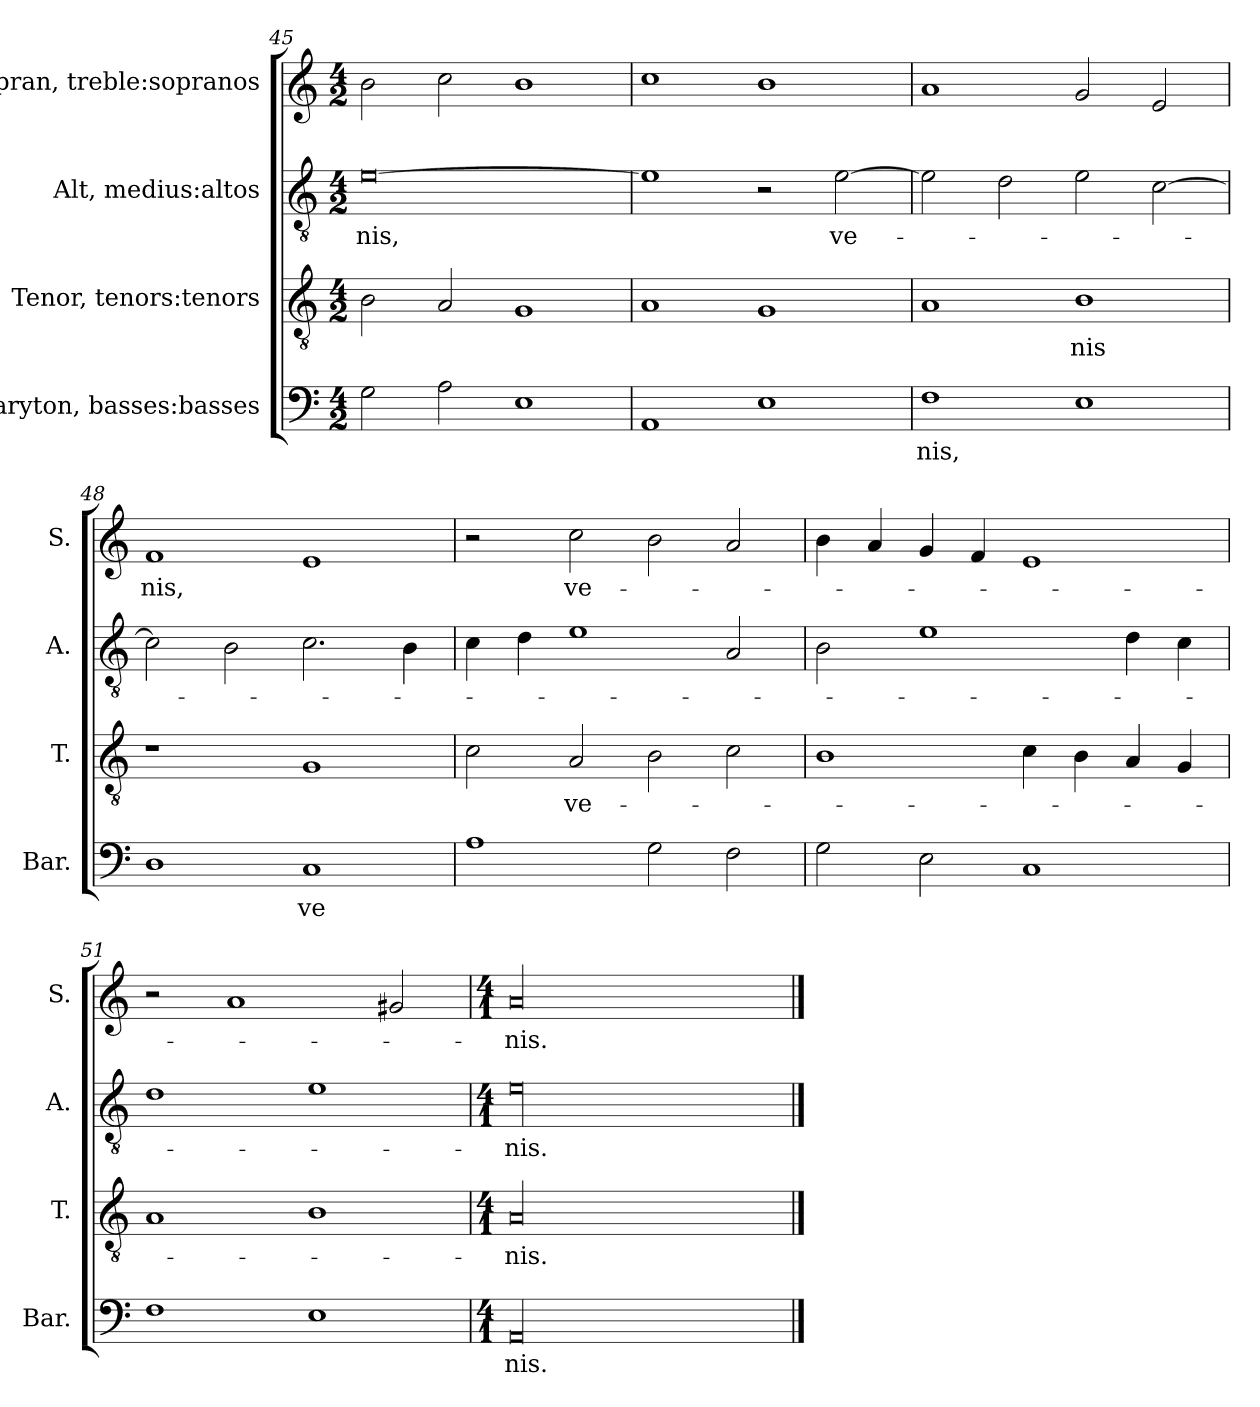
**kern	**text	**kern	**text	**kern	**text	**kern	**text
*part4	*part4	*part3	*part3	*part2	*part2	*part1	*part1
*staff4	*staff4	*staff3	*staff3	*staff2	*staff2	*staff1	*staff1
*I"Baryton, basses:basses	*	*I"Tenor, tenors:tenors	*	*I"Alt, medius:altos	*	*I"Sopran, treble:sopranos	*
*I'Bar.	*	*I'T.	*	*I'A.	*	*I'S.	*
*clefF4	*	*clefGv2	*	*clefGv2	*	*clefG2	*
*k[]	*	*k[]	*	*k[]	*	*k[]	*
*M4/2	*	*M4/2	*	*M4/2	*	*M4/2	*
=45	=45	=45	=45	=45	=45	=45	=45
!	!	!	!	!	!LO:LY:b	!	!
2G\	.	2B\	.	[0e	-nis,	2b\	.
2A\	.	2A/	.	.	.	2cc\	.
1E	.	1G	.	.	.	1b	.
=46	=46	=46	=46	=46	=46	=46	=46
1AA	.	1A	.	1e]	.	1cc	.
1E	.	1G	.	2r	.	1b	.
!	!	!	!	!	!LO:LY:b	!	!
.	.	.	.	[2e\	ve-	.	.
=47	=47	=47	=47	=47	=47	=47	=47
!	!LO:LY:b	!	!	!	!	!	!
1F	nis,	1A	.	2e\]	.	1a	.
.	.	.	.	2d\	.	.	.
!	!	!	!LO:LY:b	!	!	!	!
1E	.	1B	-nis	2e\	.	2g/	.
.	.	.	.	[2c\	.	2e/	.
=48	=48	=48	=48	=48	=48	=48	=48
!	!	!	!	!	!	!	!LO:LY:b
1D	.	1r	.	2c\]	.	1f	-nis,
.	.	.	.	2B\	.	.	.
!	!LO:LY:b	!	!	!	!	!	!
1C	ve	1G	.	2.c\	.	1e	.
.	.	.	.	4B\	.	.	.
=49	=49	=49	=49	=49	=49	=49	=49
1A	.	2c\	.	4c\	.	2r	.
.	.	.	.	4d\	.	.	.
!	!	!	!LO:LY:b	!	!	!	!LO:LY:b
.	.	2A/	ve-	1e	.	2cc\	ve-
2G\	.	2B\	.	.	.	2b\	.
2F\	.	2c\	.	2A/	.	2a/	.
!!LO:LB:g=z
=50	=50	=50	=50	=50	=50	=50	=50
2G\	.	1B	.	2B\	.	4b\	.
.	.	.	.	.	.	4a/	.
2E\	.	.	.	1e	.	4g/	.
.	.	.	.	.	.	4f/	.
1C	.	4c\	.	.	.	1e	.
.	.	4B\	.	.	.	.	.
.	.	4A/	.	4d\	.	.	.
.	.	4G/	.	4c\	.	.	.
=51	=51	=51	=51	=51	=51	=51	=51
1F	.	1A	.	1d	.	2r	.
.	.	.	.	.	.	1a	.
1E	.	1B	.	1e	.	.	.
.	.	.	.	.	.	2g#X/	.
=52	=52	=52	=52	=52	=52	=52	=52
*M4/1	*	*M4/1	*	*M4/1	*	*M4/1	*
!	!LO:LY:b	!	!LO:LY:b	!	!LO:LY:b	!	!LO:LY:b
00AA/	nis.	00A/	-nis.	00e\	-nis.	00a/	-nis.
==	==	==	==	==	==	==	==
*-	*-	*-	*-	*-	*-	*-	*-
